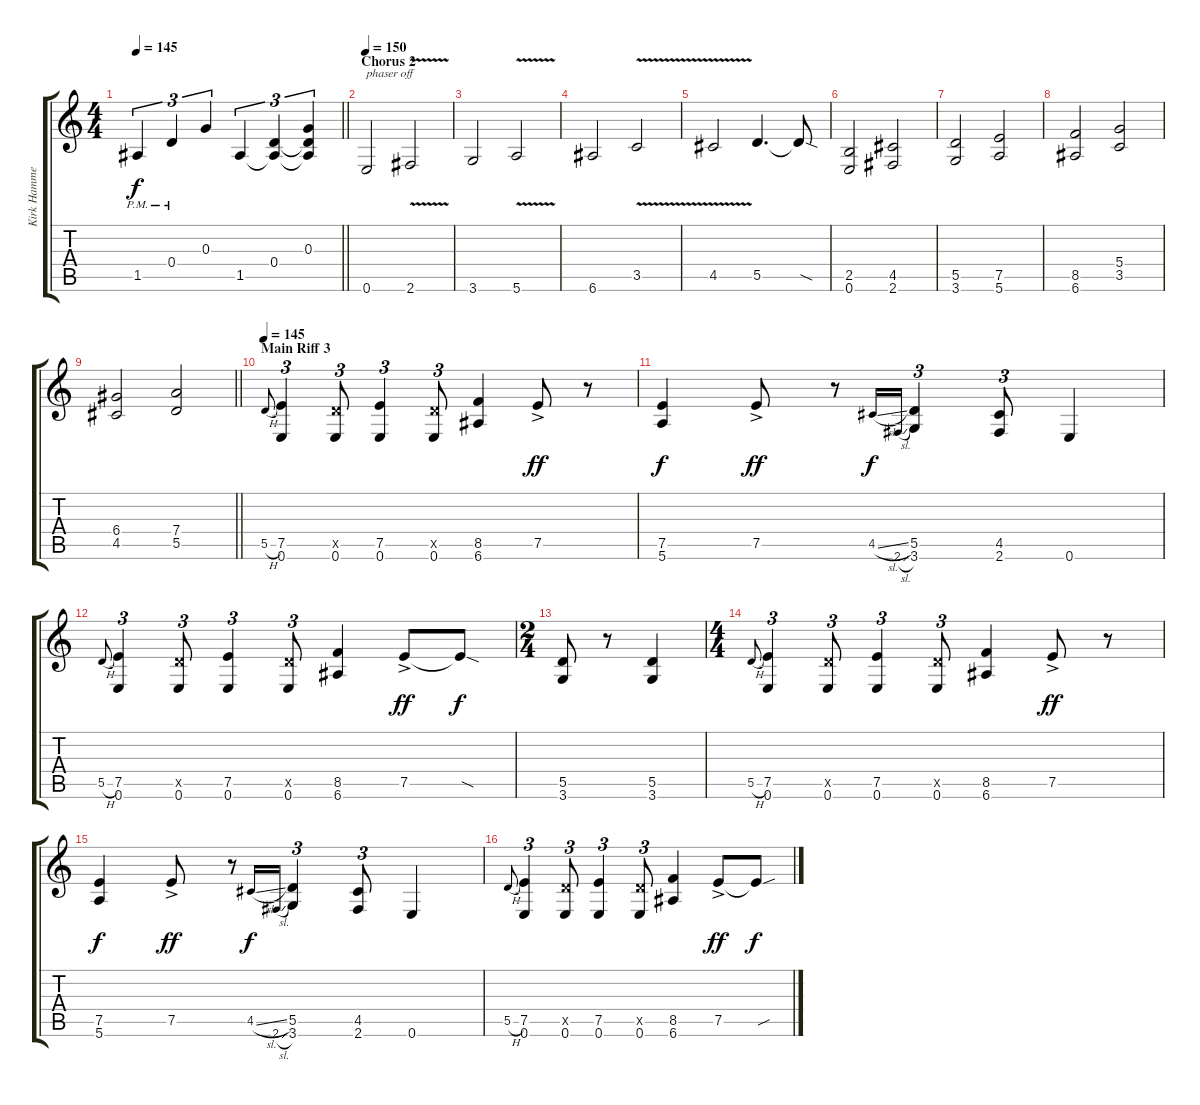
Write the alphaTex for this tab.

\track ("Kirk Hammett (Guitar Lead)" "Kirk Hamme") {instrument distortionguitar}
\staff {score tabs}
\tuning (E4 B3 G3 D3 A2 E2) {hide}
\ts (4 4)
\tempo 145
\clef g2
\barLineRight lightlight
\ks c
1.5{pm}.4{tu (3 2) dy f} 0.4{pm}.4{tu (3 2)} 0.3.4{tu (3 2)} 1.5.4{tu (3 2)} (0.4 1.5{t}).4{tu (3 2)} (0.3 0.4{t} 1.5{t}).4{tu (3 2)} |
\section ("" "Chorus 2")
\tempo 150
0.6.2{txt "phaser off" instrument distortionguitar} 2.6{v}.2 |
3.6.2 5.6{v}.2 |
6.6.2 3.5{v}.2 |
4.5{v}.2 5.5.4{d} 5.5{sod t}.8 |
(2.5 0.6).2 (4.5 2.6).2 |
(5.5 3.6).2 (7.5 5.6).2 |
(8.5 6.6).2 (5.4 3.5).2 |
\barLineRight lightlight
(6.4 4.5).2 (7.4 5.5).2 |
\section ("" "Main Riff 3")
\tempo 145
5.5{h}.8{gr onbeat} (7.5 0.6).4{tu (3 2)} (5.5{x} 0.6).8{tu (3 2)} (7.5 0.6).4{tu (3 2)} (5.5{x} 0.6).8{tu (3 2)} (8.5 6.6).4 7.5{ac}.8{dy ff} r.8 |
(7.5 5.6).4{dy f} 7.5{ac}.8{dy ff} r.8 4.5{sl}.16{gr onbeat dy f} 2.6{sl}.16{gr onbeat} (5.5 3.6).4{tu (3 2)} (4.5 2.6).8{tu (3 2)} 0.6.4 |
5.5{h}.8{gr onbeat} (7.5 0.6).4{tu (3 2)} (5.5{x} 0.6).8{tu (3 2)} (7.5 0.6).4{tu (3 2)} (5.5{x} 0.6).8{tu (3 2)} (8.5 6.6).4 7.5{ac}.8{dy ff} 7.5{sod t}.8{dy f} |
\ts (2 4)
(5.5 3.6).8 r.8 (5.5 3.6).4 |
\ts (4 4)
5.5{h}.8{gr onbeat} (7.5 0.6).4{tu (3 2)} (5.5{x} 0.6).8{tu (3 2)} (7.5 0.6).4{tu (3 2)} (5.5{x} 0.6).8{tu (3 2)} (8.5 6.6).4 7.5{ac}.8{dy ff} r.8 |
(7.5 5.6).4{dy f} 7.5{ac}.8{dy ff} r.8 4.5{sl}.16{gr onbeat dy f} 2.6{sl}.16{gr onbeat} (5.5 3.6).4{tu (3 2)} (4.5 2.6).8{tu (3 2)} 0.6.4 |
5.5{h}.8{gr onbeat} (7.5 0.6).4{tu (3 2)} (5.5{x} 0.6).8{tu (3 2)} (7.5 0.6).4{tu (3 2)} (5.5{x} 0.6).8{tu (3 2)} (8.5 6.6).4 7.5{ac}.8{dy ff} 7.5{sou t}.8{dy f}
